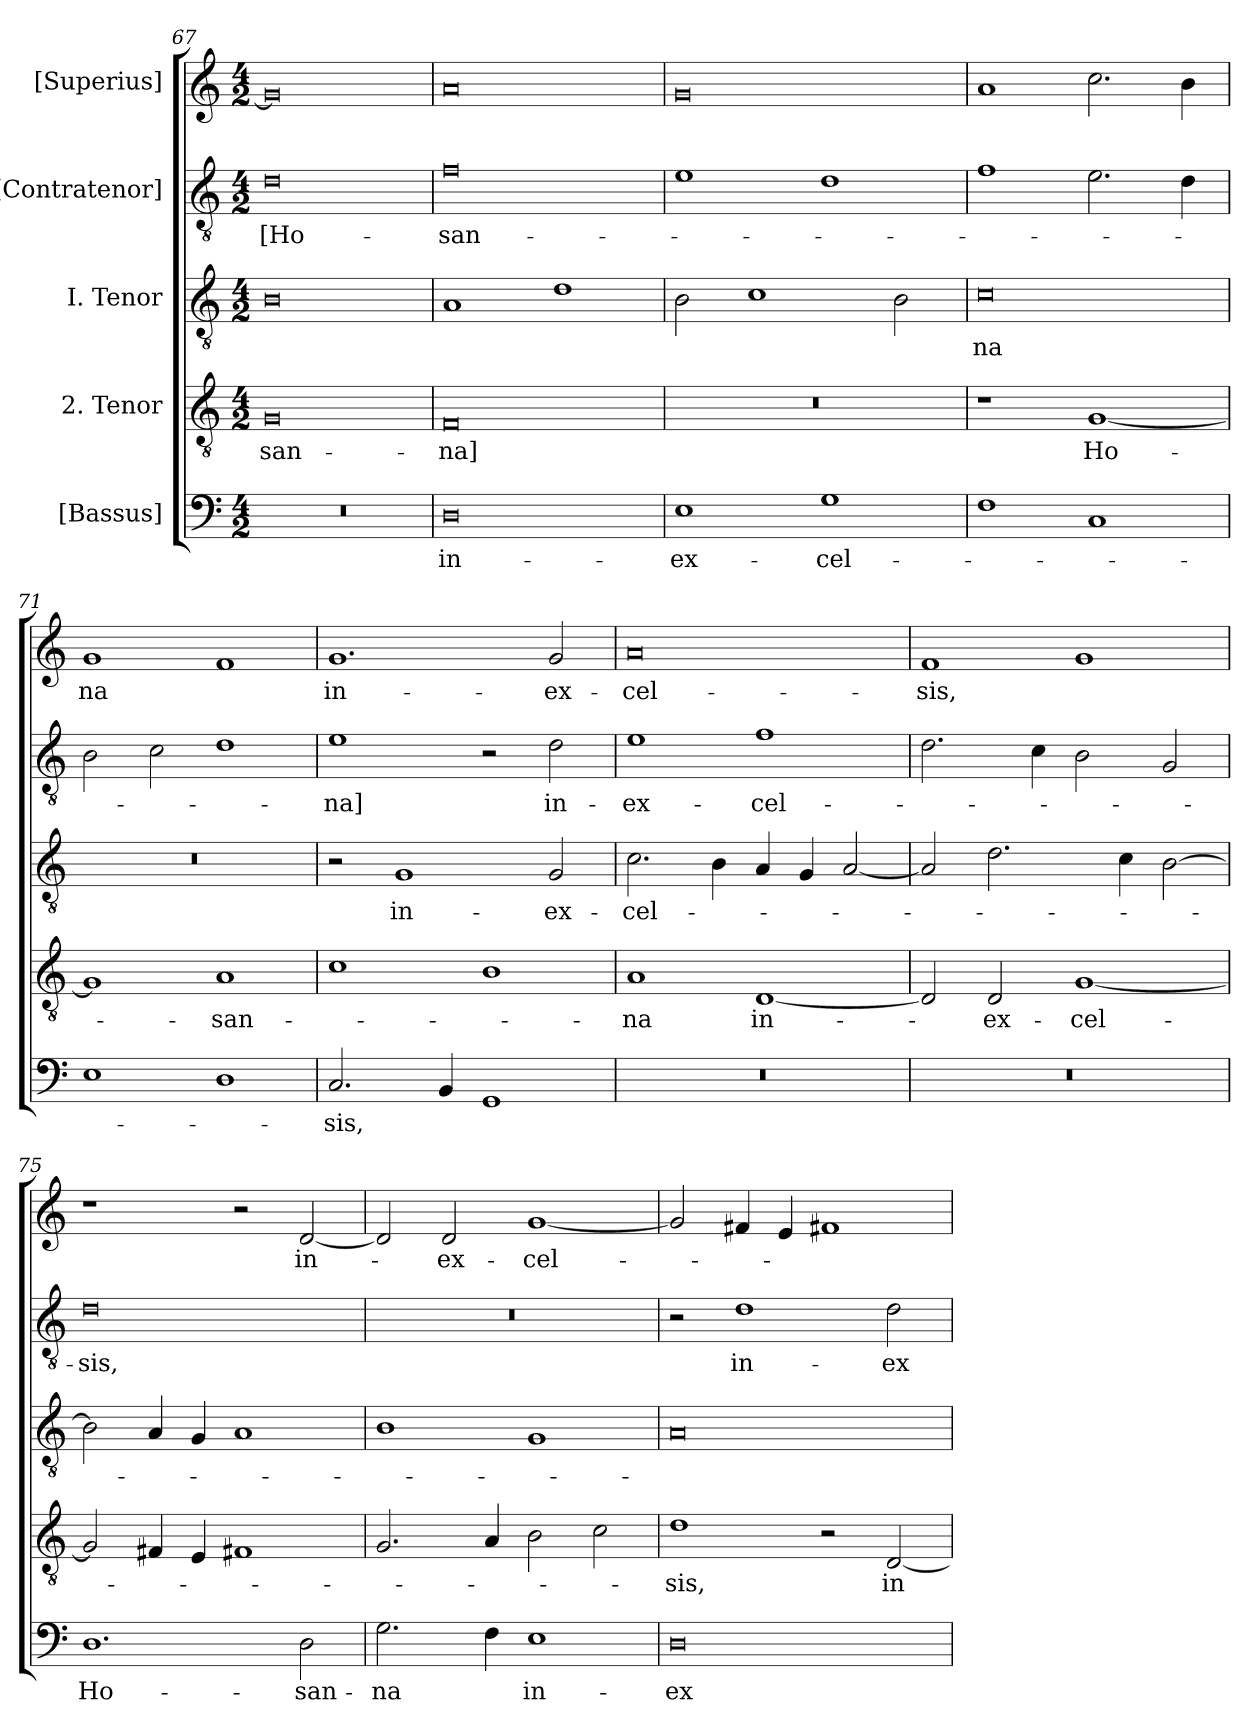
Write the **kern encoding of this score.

**kern	**text	**kern	**text	**kern	**text	**kern	**text	**kern	**text
*part5	*part5	*part4	*part4	*part3	*part3	*part2	*part2	*part1	*part1
*staff5	*staff5	*staff4	*staff4	*staff3	*staff3	*staff2	*staff2	*staff1	*staff1
*I"[Bassus]	*	*I"2. Tenor	*	*I"I. Tenor	*	*I"[Contratenor]	*	*I"[Superius]	*
*clefF4	*	*clefGv2	*	*clefGv2	*	*clefGv2	*	*clefG2	*
*k[]	*	*k[]	*	*k[]	*	*k[]	*	*k[]	*
*M4/2	*	*M4/2	*	*M4/2	*	*M4/2	*	*M4/2	*
=67	=67	=67	=67	=67	=67	=67	=67	=67	=67
0r	.	0G/	-san-	0B\	.	0d\	[Ho-	0g/]	.
=68	=68	=68	=68	=68	=68	=68	=68	=68	=68
0D\	in-	0F/	-na]	1A/	.	0f\	-san-	0a/	.
.	.	.	.	1d\	.	.	.	.	.
=69	=69	=69	=69	=69	=69	=69	=69	=69	=69
1E\	ex-	0r	.	2B\	.	1e\	.	0g/	.
.	.	.	.	1c\	.	.	.	.	.
1G\	-cel-	.	.	.	.	1d\	.	.	.
.	.	.	.	2B\	.	.	.	.	.
=70	=70	=70	=70	=70	=70	=70	=70	=70	=70
1F\	.	1r	.	0c\	-na	1f\	.	1a/	.
1C/	.	[1G/	Ho-	.	.	2.e\	.	2.cc\	.
.	.	.	.	.	.	4d\	.	4b\	.
=71	=71	=71	=71	=71	=71	=71	=71	=71	=71
1E\	.	1G/]	.	0r	.	2B\	.	1g/	-na
.	.	.	.	.	.	2c\	.	.	.
1D\	.	1A/	-san-	.	.	1d\	.	1f/	.
=72	=72	=72	=72	=72	=72	=72	=72	=72	=72
2.C/	-sis,	1c\	.	2r	.	1e\	-na]	1.g/	in-
.	.	.	.	1G/	in-	.	.	.	.
4BB/	.	.	.	.	.	.	.	.	.
1GG/	.	1B\	.	.	.	2r	.	.	.
.	.	.	.	2G/	ex-	2d\	in-	2g/	ex-
=73	=73	=73	=73	=73	=73	=73	=73	=73	=73
0r	.	1A/	-na	2.c\	-cel-	1e\	ex-	0a/	-cel-
.	.	.	.	4B\	.	.	.	.	.
.	.	[1D/	in-	4A/	.	1f\	-cel-	.	.
.	.	.	.	4G/	.	.	.	.	.
.	.	.	.	[2A/	.	.	.	.	.
=74	=74	=74	=74	=74	=74	=74	=74	=74	=74
0r	.	2D/]	.	2A/]	.	2.d\	.	1f/	-sis,
.	.	2D/	ex-	2.d\	.	.	.	.	.
.	.	.	.	.	.	4c\	.	.	.
.	.	[1G/	-cel-	.	.	2B\	.	1g/	.
.	.	.	.	4c\	.	.	.	.	.
.	.	.	.	[2B\	.	2G/	.	.	.
=75	=75	=75	=75	=75	=75	=75	=75	=75	=75
1.D\	Ho-	2G/]	.	2B\]	.	0d\	-sis,	1r	.
.	.	4F#X/	.	4A/	.	.	.	.	.
.	.	4E/	.	4G/	.	.	.	.	.
.	.	1F#X/	.	1A/	.	.	.	2r	.
2D\	-san-	.	.	.	.	.	.	[2d/	in-
=76	=76	=76	=76	=76	=76	=76	=76	=76	=76
2.G\	-na	2.G/	.	1B\	.	0r	.	2d/]	.
.	.	.	.	.	.	.	.	2d/	ex-
4F\	.	4A/	.	.	.	.	.	.	.
1E\	in-	2B\	.	1G/	.	.	.	[1g/	-cel-
.	.	2c\	.	.	.	.	.	.	.
=77	=77	=77	=77	=77	=77	=77	=77	=77	=77
0D\	ex-	1d\	-sis,	0A/	.	2r	.	2g/]	.
.	.	.	.	.	.	1d\	in-	4f#X/	.
.	.	.	.	.	.	.	.	4e/	.
.	.	2r	.	.	.	.	.	1f#X/	.
.	.	[2D/	in-	.	.	2d\	ex-	.	.
=	=	=	=	=	=	=	=	=	=
*-	*-	*-	*-	*-	*-	*-	*-	*-	*-
